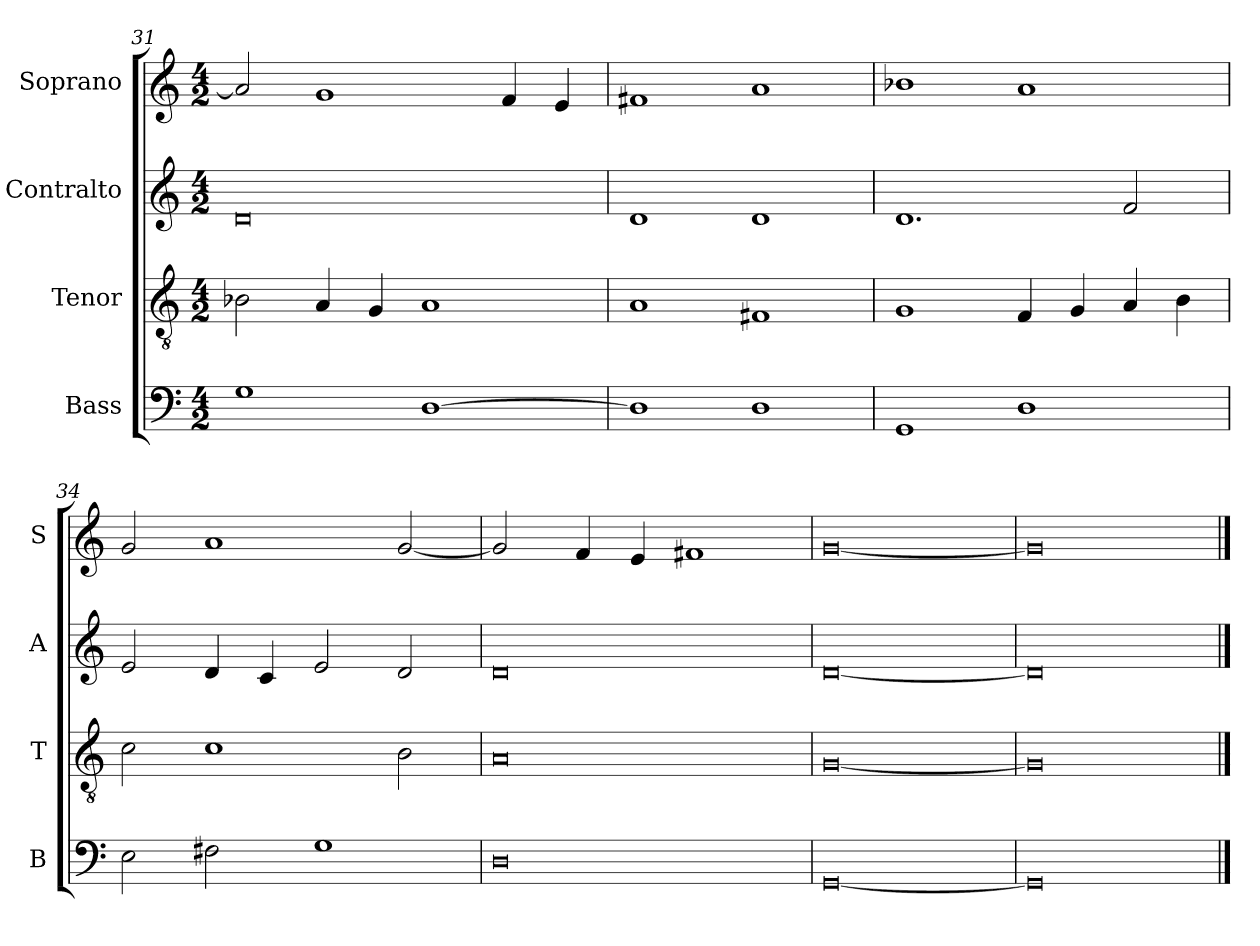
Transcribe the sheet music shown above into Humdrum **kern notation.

**kern	**kern	**kern	**kern
*part4	*part3	*part2	*part1
*staff4	*staff3	*staff2	*staff1
*I"Bass	*I"Tenor	*I"Contralto	*I"Soprano
*I'B	*I'T	*I'A	*I'S
*clefF4	*clefGv2	*clefG2	*clefG2
*k[]	*k[]	*k[]	*k[]
*G:mix	*G:mix	*G:mix	*G:mix
*M4/2	*M4/2	*M4/2	*M4/2
=31	=31	=31	=31
1G	2B-X	0d	2a]
.	4A	.	1g
.	4G	.	.
[1D	1A	.	.
.	.	.	4f
.	.	.	4e
=32	=32	=32	=32
1D]	1A	1d	1f#X
1D	1F#X	1d	1a
=33	=33	=33	=33
1GG	1G	1.d	1b-X
1D	4F	.	1a
.	4G	.	.
.	4A	2f	.
.	4B	.	.
=34	=34	=34	=34
2E	2c	2e	2g
2F#X	1c	4d	1a
.	.	4c	.
1G	.	2e	.
.	2B	2d	[2g
=35	=35	=35	=35
0D	0A	0d	2g]
.	.	.	4f
.	.	.	4e
.	.	.	1f#X
=36	=36	=36	=36
[0GG	[0G	[0d	[0g
=37	=37	=37	=37
0GG]	0G]	0d]	0g]
==	==	==	==
*-	*-	*-	*-
